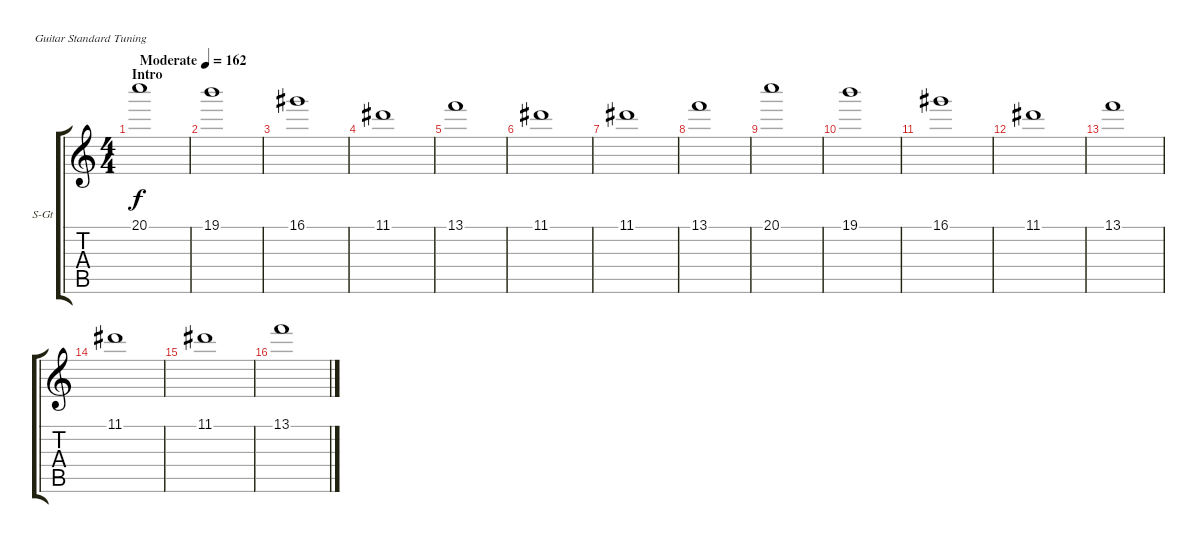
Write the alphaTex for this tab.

\bracketExtendMode groupsimilarinstruments
\firstSystemTrackNameOrientation horizontal
\otherSystemsTrackNameOrientation horizontal
\track ("Bells" "S-Gt") {instrument tinklebell}
\staff {score tabs}
\tuning (E4 B3 G3 D3 A2 E2)
\displaytranspose 12
\ts (4 4)
\beaming (8 2 2 2 2)
\section ("" "Intro")
\tempo (162 "Moderate")
\clef g2
\ks c
20.1.1{dy f instrument tinklebell} |
19.1.1 |
16.1.1 |
11.1.1 |
13.1.1 |
11.1.1 |
11.1.1 |
13.1.1 |
20.1.1 |
19.1.1 |
16.1.1 |
11.1.1 |
13.1.1 |
11.1.1 |
11.1.1 |
13.1.1
